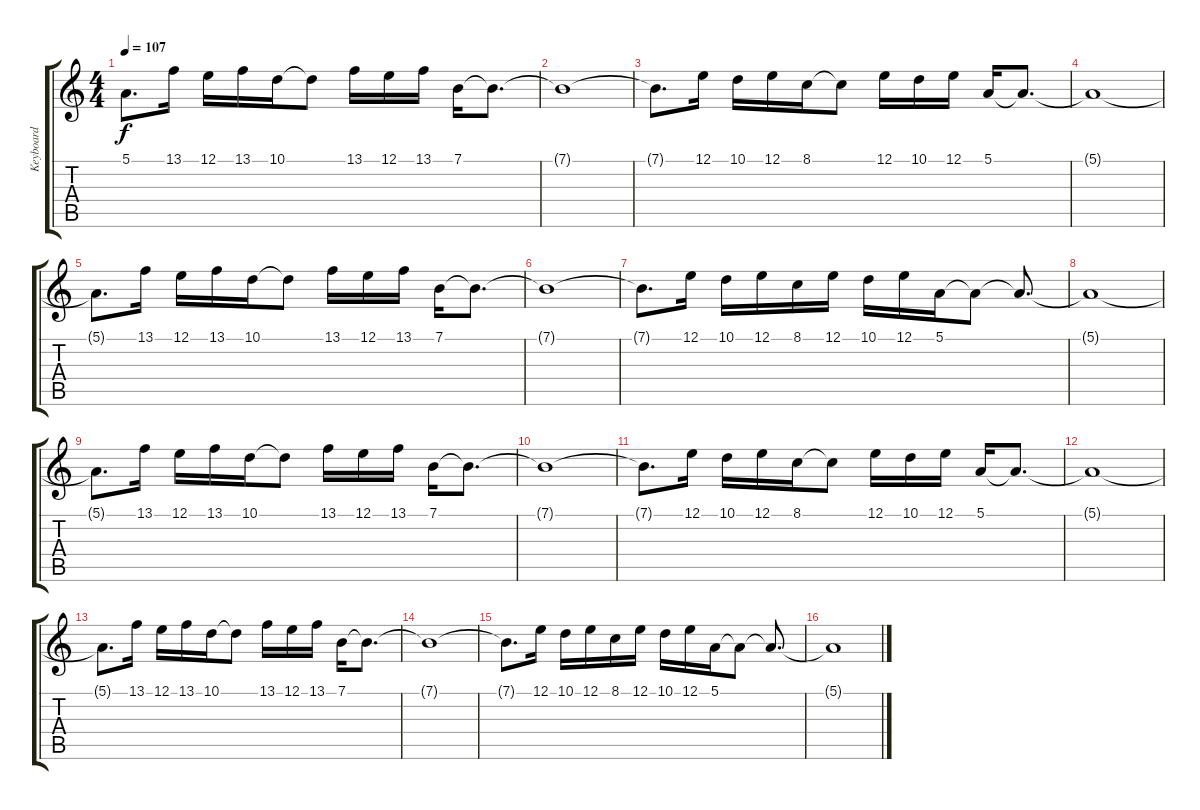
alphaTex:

\track ("Keyboard" "Keyboard") {instrument drawbarorgan}
\staff {score tabs}
\tuning (E4 B3 G3 D3 A2 E2) {hide}
\ts (4 4)
\tempo 107
\clef g2
\ks c
5.1{t}.8{d dy f} 13.1.16 12.1.16 13.1.16 10.1.16 10.1{t}.8 13.1.16 12.1.16 13.1.16 7.1.16 7.1{t}.8{d} |
7.1{t}.1 |
7.1{t}.8{d} 12.1.16 10.1.16 12.1.16 8.1.16 8.1{t}.8 12.1.16 10.1.16 12.1.16 5.1.16 5.1{t}.8{d} |
5.1{t}.1 |
5.1{t}.8{d} 13.1.16 12.1.16 13.1.16 10.1.16 10.1{t}.8 13.1.16 12.1.16 13.1.16 7.1.16 7.1{t}.8{d} |
7.1{t}.1 |
7.1{t}.8{d} 12.1.16 10.1.16 12.1.16 8.1.16 12.1.16 10.1.16 12.1.16 5.1.16 5.1{t}.8 5.1{t}.8{d} |
5.1{t}.1 |
5.1{t}.8{d} 13.1.16 12.1.16 13.1.16 10.1.16 10.1{t}.8 13.1.16 12.1.16 13.1.16 7.1.16 7.1{t}.8{d} |
7.1{t}.1 |
7.1{t}.8{d} 12.1.16 10.1.16 12.1.16 8.1.16 8.1{t}.8 12.1.16 10.1.16 12.1.16 5.1.16 5.1{t}.8{d} |
5.1{t}.1 |
5.1{t}.8{d} 13.1.16 12.1.16 13.1.16 10.1.16 10.1{t}.8 13.1.16 12.1.16 13.1.16 7.1.16 7.1{t}.8{d} |
7.1{t}.1 |
7.1{t}.8{d} 12.1.16 10.1.16 12.1.16 8.1.16 12.1.16 10.1.16 12.1.16 5.1.16 5.1{t}.8 5.1{t}.8{d} |
5.1{t}.1
